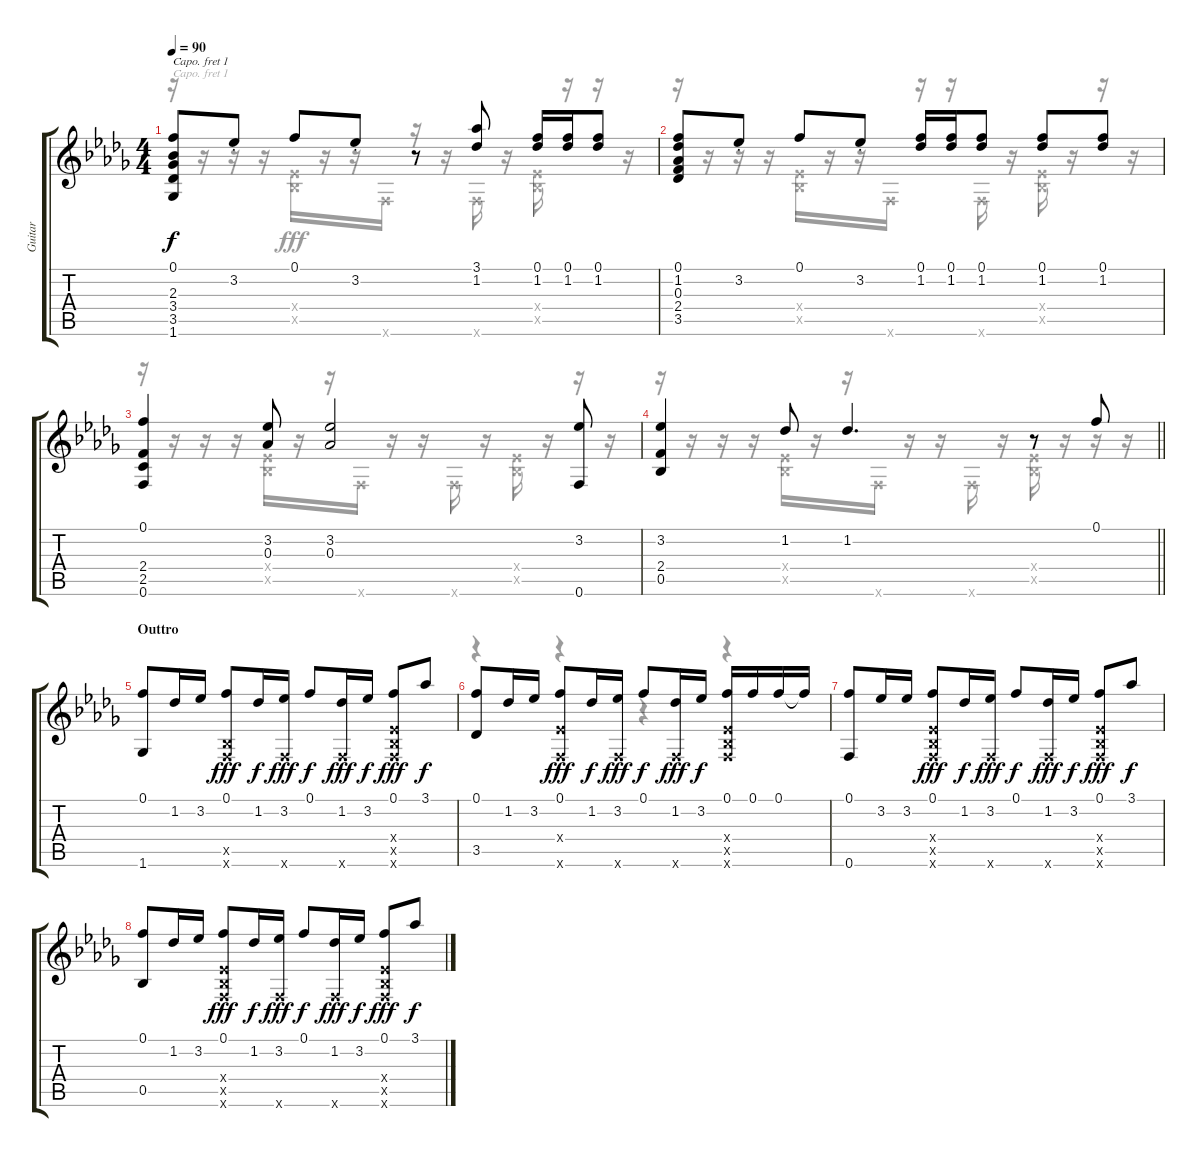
\track ("Guitar" "Guitar") {instrument acousticguitarsteel}
\staff {score tabs}
\capo 1
\tuning (E4 B3 G3 D3 A2 E2) {hide}
\voice
\ts (4 4)
\tempo 90
\clef g2
\ks db
(0.1 2.3 3.4 3.5 1.6).8{dy f} 3.2{st}.8 0.1.8 3.2{st}.8 r.8 (3.1 1.2).8 (0.1 1.2).16 (0.1 1.2).16 (0.1 1.2).8 |
(0.1 1.2 0.3 2.4 3.5).8 3.2{st}.8 0.1.8 3.2{st}.8 (0.1 1.2).16 (0.1 1.2).16 (0.1 1.2).8 (0.1 1.2).8 (0.1 1.2).8 |
(0.1 2.4 2.5 0.6).4 (3.2 0.3).8 (3.2 0.3).2 (3.2 0.6).8 |
\barLineRight lightlight
(3.2 2.4 0.5).4 1.2.8 1.2.4{d} r.8 0.1.8 |
\section ("" "Outtro")
(0.1 1.6).8 1.2.16 3.2.16 (0.1 0.5{x} 0.6{x}).8{dy fff} 1.2.16{dy f} (3.2 0.6{x}).16{dy fff} 0.1.8{dy f} (1.2 0.6{x}).16{dy fff} 3.2.16{dy f} (0.1 0.4{x} 0.5{x} 0.6{x}).8{dy fff} 3.1.8{dy f} |
(0.1 3.5).8 1.2.16 3.2.16 (0.1 0.4{x} 0.6{x}).8{dy fff} 1.2.16{dy f} (3.2 0.6{x}).16{dy fff} 0.1.8{dy f} (1.2 0.6{x}).16{dy fff} 3.2.16{dy f} (0.1 0.4{x} 0.5{x} 0.6{x}).16 0.1.16 0.1.16 0.1{t}.16 |
(0.1 0.6).8 3.2.16 3.2.16 (0.1 0.4{x} 0.5{x} 0.6{x}).8{dy fff} 1.2.16{dy f} (3.2 0.6{x}).16{dy fff} 0.1.8{dy f} (1.2 0.6{x}).16{dy fff} 3.2.16{dy f} (0.1 0.4{x} 0.5{x} 0.6{x}).8{dy fff} 3.1.8{dy f} |
(0.1 0.5).8 1.2.16 3.2.16 (0.1 0.4{x} 0.5{x} 0.6{x}).8{dy fff} 1.2.16{dy f} (3.2 0.6{x}).16{dy fff} 0.1.8{dy f} (1.2 0.6{x}).16{dy fff} 3.2.16{dy f} (0.1 0.4{x} 0.5{x} 0.6{x}).8{dy fff} 3.1.8{dy f}
\voice
\clef g2
\ottava regular
\simile none
\ks db
r.16{dy fff} r.16 r.16 r.16 (0.4{x} 0.5{x}).16 r.16 r.16 0.6{x}.16 r.16 r.16 0.6{x}.16 r.16 (0.4{x} 0.5{x}).16 r.16 r.16 r.16 |
r.16 r.16 r.16 r.16 (0.4{x} 0.5{x}).16 r.16 r.16 0.6{x}.16 r.16 r.16 0.6{x}.16 r.16 (0.4{x} 0.5{x}).16 r.16 r.16 r.16 |
r.16 r.16 r.16 r.16 (0.4{x} 0.5{x}).16 r.16 r.16 0.6{x}.16 r.16 r.16 0.6{x}.16 r.16 (0.4{x} 0.5{x}).16 r.16 r.16 r.16 |
\barLineRight lightlight
r.16 r.16 r.16 r.16 (0.4{x} 0.5{x}).16 r.16 r.16 0.6{x}.16 r.16 r.16 0.6{x}.16 r.16 (0.4{x} 0.5{x}).16 r.16 r.16 r.16 |
|
r.4 r.4 r.4 r.4 |
|
